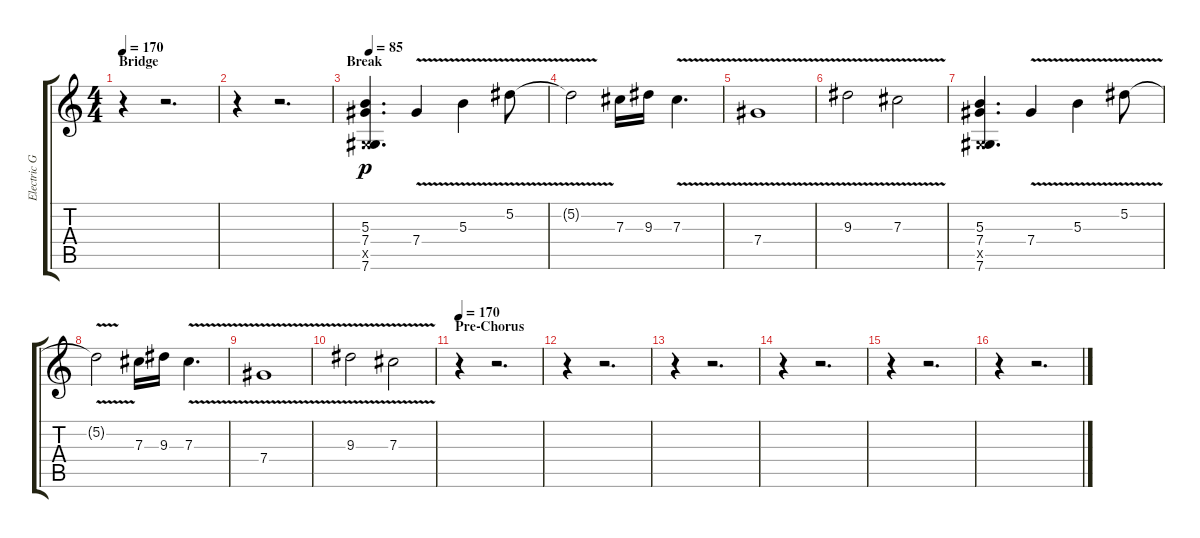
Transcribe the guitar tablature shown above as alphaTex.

\track ("Electric Guitar" "Electric G") {instrument electricguitarclean}
\staff {score tabs}
\tuning (Eb4 Bb3 Gb3 Db3 Ab2 Db2) {hide}
\ts (4 4)
\section ("" "Bridge")
\tempo 170
\clef g2
\ks c
r.4{dy mf} r.2{d} |
r.4 r.2{d} |
\section ("" "Break")
\tempo 85
(5.3 7.4 0.5{x} 7.6).4{d dy p} 7.4{v}.4 5.3{v}.4 5.2{v}.8 |
5.2{v t}.2 7.3.16 9.3.16 7.3{v}.4{d} |
7.4{v}.1 |
9.3{v}.2 7.3{v}.2 |
(5.3 7.4 0.5{x} 7.6).4{d} 7.4{v}.4 5.3{v}.4 5.2{v}.8 |
5.2{v t}.2 7.3.16 9.3.16 7.3{v}.4{d} |
7.4{v}.1 |
9.3{v}.2 7.3{v}.2 |
\section ("" "Pre-Chorus")
\tempo 170
r.4 r.2{d} |
r.4 r.2{d} |
r.4 r.2{d} |
r.4 r.2{d} |
r.4 r.2{d} |
r.4 r.2{d}
